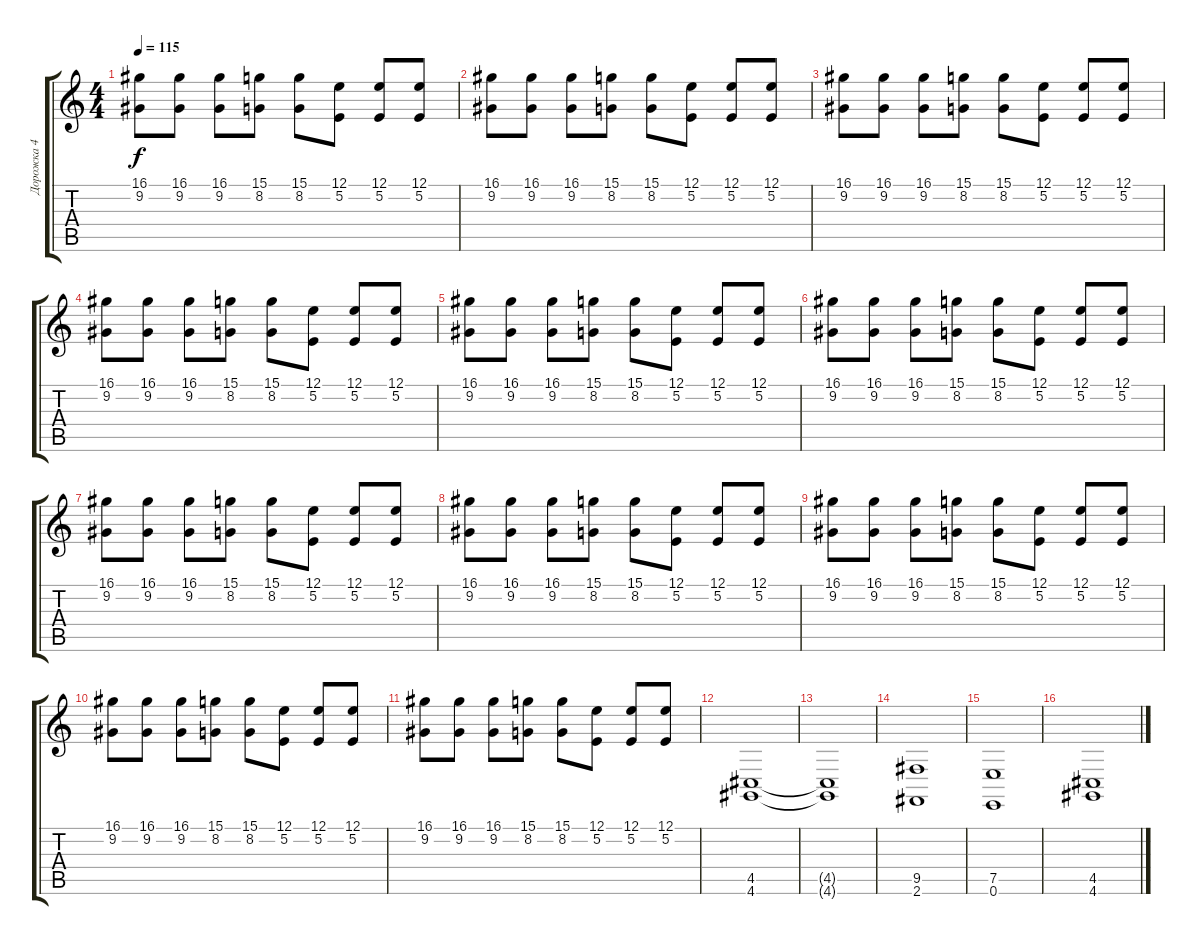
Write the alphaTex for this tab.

\track ("Дорожка 4" "Дорожка 4") {instrument stringensemble1}
\staff {score tabs}
\tuning (E4 B3 G3 D3 A2 E2) {hide}
\ts (4 4)
\tempo 115
\clef g2
\ks c
(16.1 9.2).8{dy f} (16.1 9.2).8 (16.1 9.2).8 (15.1 8.2).8 (15.1 8.2).8 (12.1 5.2).8 (12.1 5.2).8 (12.1 5.2).8 |
(16.1 9.2).8 (16.1 9.2).8 (16.1 9.2).8 (15.1 8.2).8 (15.1 8.2).8 (12.1 5.2).8 (12.1 5.2).8 (12.1 5.2).8 |
(16.1 9.2).8 (16.1 9.2).8 (16.1 9.2).8 (15.1 8.2).8 (15.1 8.2).8 (12.1 5.2).8 (12.1 5.2).8 (12.1 5.2).8 |
(16.1 9.2).8 (16.1 9.2).8 (16.1 9.2).8 (15.1 8.2).8 (15.1 8.2).8 (12.1 5.2).8 (12.1 5.2).8 (12.1 5.2).8 |
(16.1 9.2).8 (16.1 9.2).8 (16.1 9.2).8 (15.1 8.2).8 (15.1 8.2).8 (12.1 5.2).8 (12.1 5.2).8 (12.1 5.2).8 |
(16.1 9.2).8 (16.1 9.2).8 (16.1 9.2).8 (15.1 8.2).8 (15.1 8.2).8 (12.1 5.2).8 (12.1 5.2).8 (12.1 5.2).8 |
(16.1 9.2).8 (16.1 9.2).8 (16.1 9.2).8 (15.1 8.2).8 (15.1 8.2).8 (12.1 5.2).8 (12.1 5.2).8 (12.1 5.2).8 |
(16.1 9.2).8 (16.1 9.2).8 (16.1 9.2).8 (15.1 8.2).8 (15.1 8.2).8 (12.1 5.2).8 (12.1 5.2).8 (12.1 5.2).8 |
(16.1 9.2).8 (16.1 9.2).8 (16.1 9.2).8 (15.1 8.2).8 (15.1 8.2).8 (12.1 5.2).8 (12.1 5.2).8 (12.1 5.2).8 |
(16.1 9.2).8 (16.1 9.2).8 (16.1 9.2).8 (15.1 8.2).8 (15.1 8.2).8 (12.1 5.2).8 (12.1 5.2).8 (12.1 5.2).8 |
(16.1 9.2).8 (16.1 9.2).8 (16.1 9.2).8 (15.1 8.2).8 (15.1 8.2).8 (12.1 5.2).8 (12.1 5.2).8 (12.1 5.2).8 |
(4.5 4.6).1{volume 10 instrument synthstrings2} |
(4.5{t} 4.6{t}).1 |
(9.5 2.6).1 |
(7.5 0.6).1 |
(4.5 4.6).1
